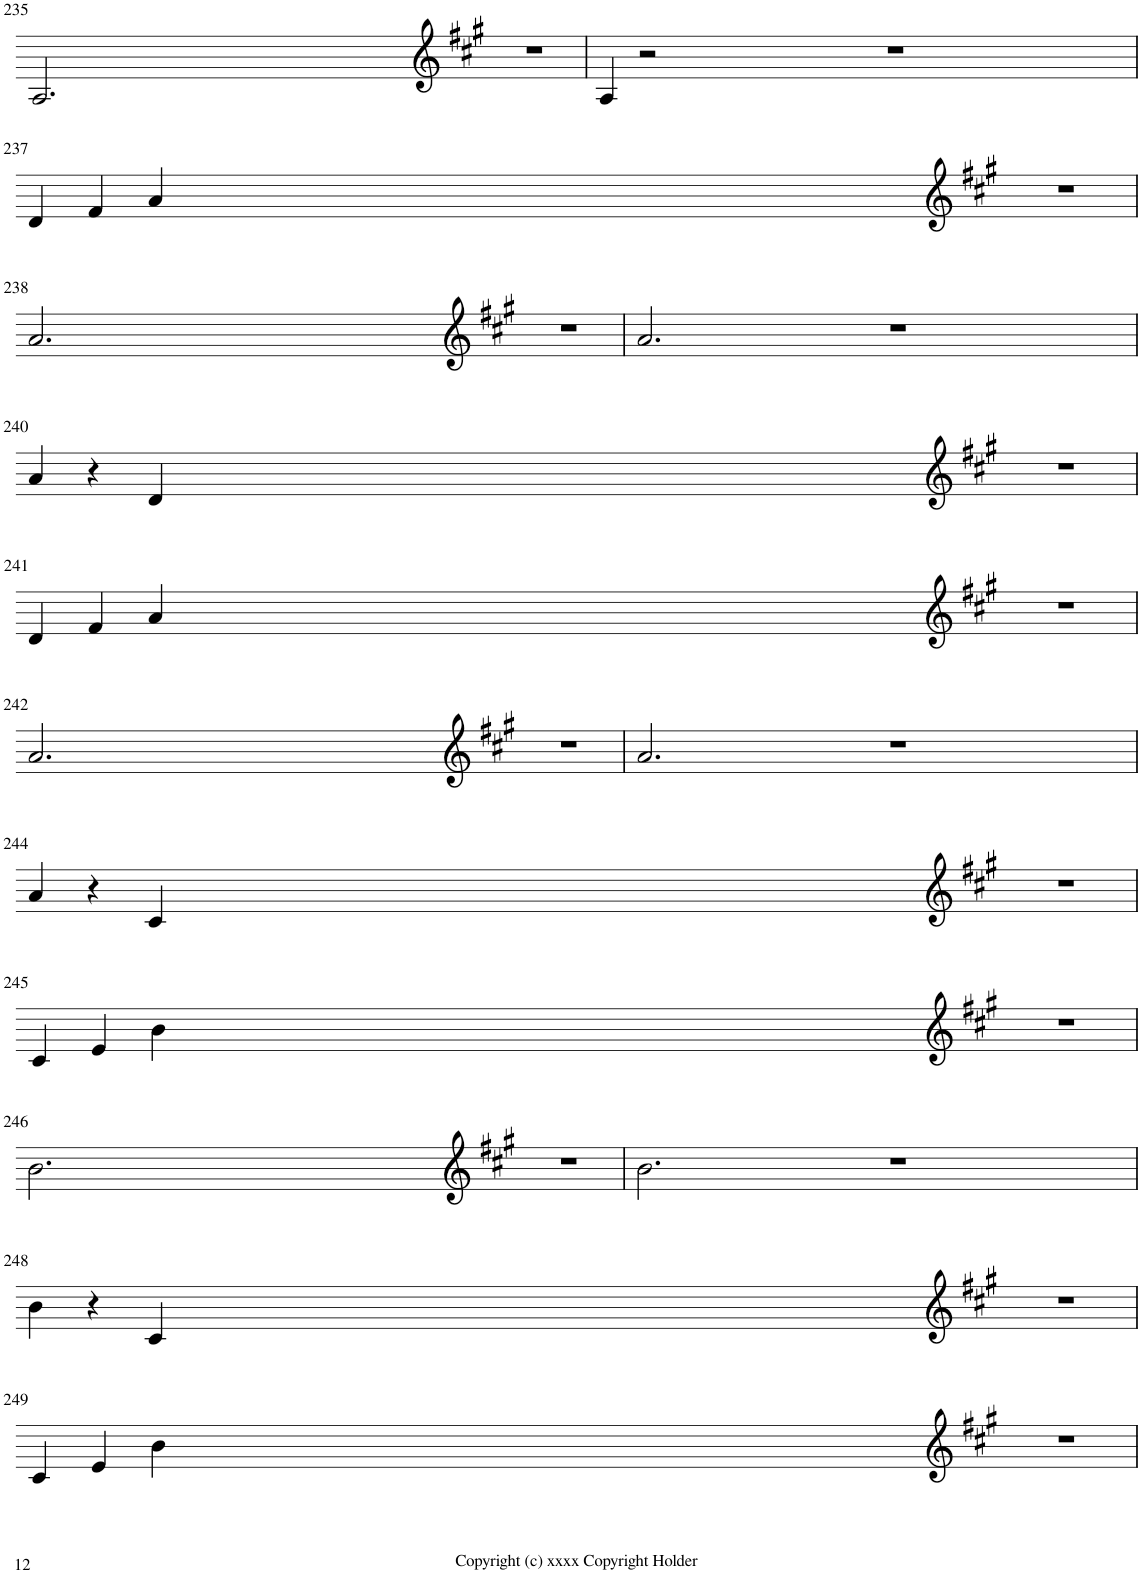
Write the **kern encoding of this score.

**kern
*part1
*staff1
*I"Voice
*I'V
!!LO:PB:g=z
*clefG2
*k[f#c#g#]
*M3/4
=235
2.A/
0.ryy
2.r
=236
4A/
2r
0.ryy
2.r
!!LO:LB:g=z
=237
4d/
4f#/
4a/
0.ryy
2.r
!!LO:LB:g=z
=238
2.a/
0.ryy
2.r
=239
2.a/
0.ryy
2.r
!!LO:LB:g=z
=240
4a/
4r
4d/
0.ryy
2.r
!!LO:LB:g=z
=241
4d/
4f#/
4a/
0.ryy
2.r
!!LO:LB:g=z
=242
2.a/
0.ryy
2.r
=243
2.a/
0.ryy
2.r
!!LO:LB:g=z
=244
4a/
4r
4c#/
0.ryy
2.r
!!LO:LB:g=z
=245
4c#/
4e/
4b\
0.ryy
2.r
!!LO:LB:g=z
=246
2.b\
0.ryy
2.r
=247
2.b\
0.ryy
2.r
!!LO:LB:g=z
=248
4b\
4r
4c#/
0.ryy
2.r
!!LO:LB:g=z
=249
4c#/
4e/
4b\
0.ryy
2.r
=
*-
